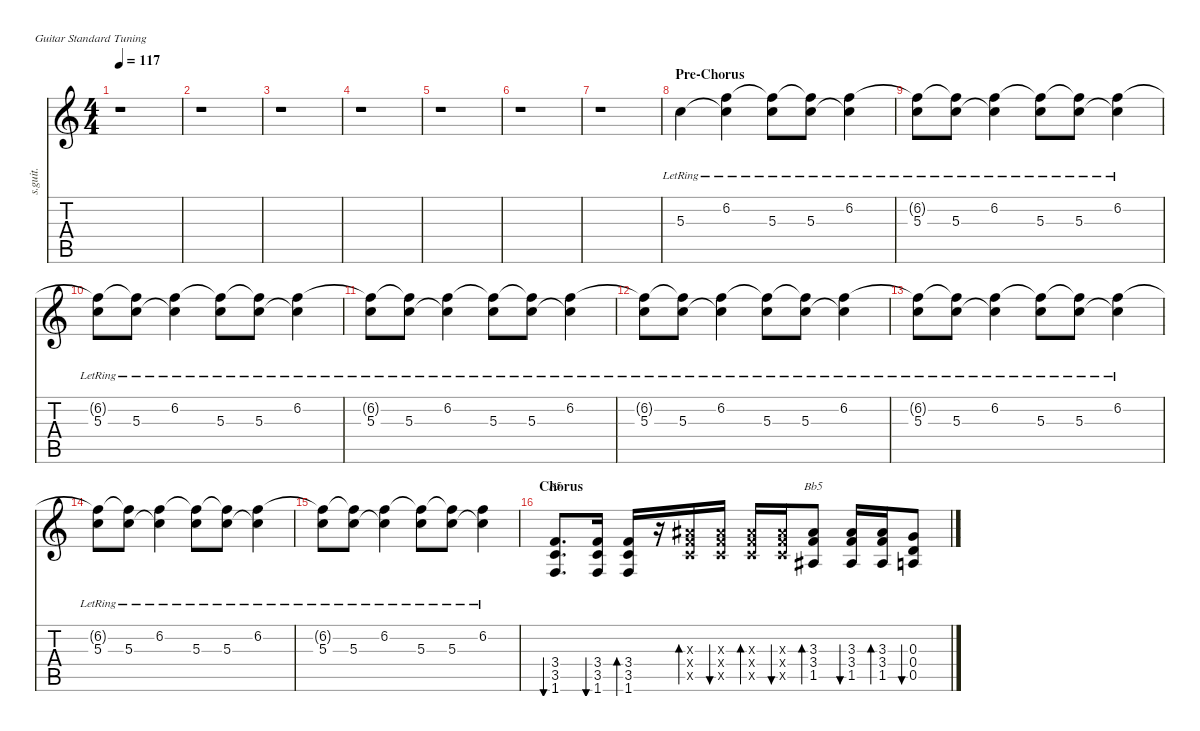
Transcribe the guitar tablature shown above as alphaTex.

\defaultSystemsLayout 4
\hideDynamics
\bracketExtendMode nobrackets
\track ("Kurt Cobain " "s.guit.") {instrument distortionguitar}
\staff {score tabs}
\tuning (E4 B3 G3 D3 A2 E2)
\chord ("F5" 3 1 2 2 0 x) {showdiagram false}
\chord ("Bb5" 3 1 2 2 0 x) {showdiagram false}
\ts (4 4)
\tempo 117
\clef g2
\ks c
r.1{dy f} |
r.1 |
r.1 |
r.1 |
r.1 |
r.1 |
r.1 |
\section ("" "Pre-Chorus")
5.3{lr}.4{lyrics (0 "") lyrics (1 "") lyrics (2 "") lyrics (3 "") lyrics (4 "") dy mf} (6.2{lr} 5.3{lr t}).4{lyrics (0 "") lyrics (1 "") lyrics (2 "") lyrics (3 "") lyrics (4 "")} (6.2{lr t} 5.3{lr}).8{lyrics (0 "") lyrics (1 "") lyrics (2 "") lyrics (3 "") lyrics (4 "") dy f} (6.2{lr t} 5.3{lr}).8{lyrics (0 "") lyrics (1 "") lyrics (2 "") lyrics (3 "") lyrics (4 "")} (6.2{lr} 5.3{lr t}).4{lyrics (0 "") lyrics (1 "") lyrics (2 "") lyrics (3 "") lyrics (4 "") dy mf} |
(6.2{lr t} 5.3{lr}).8{lyrics (0 "") lyrics (1 "") lyrics (2 "") lyrics (3 "") lyrics (4 "") dy f} (6.2{lr t} 5.3{lr}).8{lyrics (0 "") lyrics (1 "") lyrics (2 "") lyrics (3 "") lyrics (4 "")} (6.2{lr} 5.3{lr t}).4{lyrics (0 "") lyrics (1 "") lyrics (2 "") lyrics (3 "") lyrics (4 "") dy mf} (6.2{lr t} 5.3{lr}).8{lyrics (0 "") lyrics (1 "") lyrics (2 "") lyrics (3 "") lyrics (4 "") dy f} (6.2{lr t} 5.3{lr}).8{lyrics (0 "") lyrics (1 "") lyrics (2 "") lyrics (3 "") lyrics (4 "")} (6.2{lr} 5.3{lr t}).4{lyrics (0 "") lyrics (1 "") lyrics (2 "") lyrics (3 "") lyrics (4 "") dy mf} |
(6.2{lr t} 5.3{lr}).8{lyrics (0 "") lyrics (1 "") lyrics (2 "") lyrics (3 "") lyrics (4 "") dy f} (6.2{lr t} 5.3{lr}).8{lyrics (0 "") lyrics (1 "") lyrics (2 "") lyrics (3 "") lyrics (4 "")} (6.2{lr} 5.3{lr t}).4{lyrics (0 "") lyrics (1 "") lyrics (2 "") lyrics (3 "") lyrics (4 "") dy mf} (6.2{lr t} 5.3{lr}).8{lyrics (0 "") lyrics (1 "") lyrics (2 "") lyrics (3 "") lyrics (4 "") dy f} (6.2{lr t} 5.3{lr}).8{lyrics (0 "") lyrics (1 "") lyrics (2 "") lyrics (3 "") lyrics (4 "")} (6.2{lr} 5.3{lr t}).4{lyrics (0 "") lyrics (1 "") lyrics (2 "") lyrics (3 "") lyrics (4 "") dy mf} |
(6.2{lr t} 5.3{lr}).8{lyrics (0 "") lyrics (1 "") lyrics (2 "") lyrics (3 "") lyrics (4 "") dy f} (6.2{lr t} 5.3{lr}).8{lyrics (0 "") lyrics (1 "") lyrics (2 "") lyrics (3 "") lyrics (4 "")} (6.2{lr} 5.3{lr t}).4{lyrics (0 "") lyrics (1 "") lyrics (2 "") lyrics (3 "") lyrics (4 "") dy mf} (6.2{lr t} 5.3{lr}).8{lyrics (0 "") lyrics (1 "") lyrics (2 "") lyrics (3 "") lyrics (4 "") dy f} (6.2{lr t} 5.3{lr}).8{lyrics (0 "") lyrics (1 "") lyrics (2 "") lyrics (3 "") lyrics (4 "")} (6.2{lr} 5.3{lr t}).4{lyrics (0 "") lyrics (1 "") lyrics (2 "") lyrics (3 "") lyrics (4 "") dy mf} |
(6.2{lr t} 5.3{lr}).8{lyrics (0 "") lyrics (1 "") lyrics (2 "") lyrics (3 "") lyrics (4 "") dy f} (6.2{lr t} 5.3{lr}).8{lyrics (0 "") lyrics (1 "") lyrics (2 "") lyrics (3 "") lyrics (4 "")} (6.2{lr} 5.3{lr t}).4{lyrics (0 "") lyrics (1 "") lyrics (2 "") lyrics (3 "") lyrics (4 "") dy mf} (6.2{lr t} 5.3{lr}).8{lyrics (0 "") lyrics (1 "") lyrics (2 "") lyrics (3 "") lyrics (4 "") dy f} (6.2{lr t} 5.3{lr}).8{lyrics (0 "") lyrics (1 "") lyrics (2 "") lyrics (3 "") lyrics (4 "")} (6.2{lr} 5.3{lr t}).4{lyrics (0 "") lyrics (1 "") lyrics (2 "") lyrics (3 "") lyrics (4 "") dy mf} |
(6.2{lr t} 5.3{lr}).8{lyrics (0 "") lyrics (1 "") lyrics (2 "") lyrics (3 "") lyrics (4 "") dy f} (6.2{lr t} 5.3{lr}).8{lyrics (0 "") lyrics (1 "") lyrics (2 "") lyrics (3 "") lyrics (4 "")} (6.2{lr} 5.3{lr t}).4{lyrics (0 "") lyrics (1 "") lyrics (2 "") lyrics (3 "") lyrics (4 "") dy mf} (6.2{lr t} 5.3{lr}).8{lyrics (0 "") lyrics (1 "") lyrics (2 "") lyrics (3 "") lyrics (4 "") dy f} (6.2{lr t} 5.3{lr}).8{lyrics (0 "") lyrics (1 "") lyrics (2 "") lyrics (3 "") lyrics (4 "")} (6.2{lr} 5.3{lr t}).4{lyrics (0 "") lyrics (1 "") lyrics (2 "") lyrics (3 "") lyrics (4 "") dy mf} |
(6.2{lr t} 5.3{lr}).8{lyrics (0 "") lyrics (1 "") lyrics (2 "") lyrics (3 "") lyrics (4 "") dy f} (6.2{lr t} 5.3{lr}).8{lyrics (0 "") lyrics (1 "") lyrics (2 "") lyrics (3 "") lyrics (4 "")} (6.2{lr} 5.3{lr t}).4{lyrics (0 "") lyrics (1 "") lyrics (2 "") lyrics (3 "") lyrics (4 "") dy mf} (6.2{lr t} 5.3{lr}).8{lyrics (0 "") lyrics (1 "") lyrics (2 "") lyrics (3 "") lyrics (4 "") dy f} (6.2{lr t} 5.3{lr}).8{lyrics (0 "") lyrics (1 "") lyrics (2 "") lyrics (3 "") lyrics (4 "")} (6.2{lr} 5.3{lr t}).4{lyrics (0 "") lyrics (1 "") lyrics (2 "") lyrics (3 "") lyrics (4 "") dy mf} |
(6.2{lr t} 5.3{lr}).8{lyrics (0 "") lyrics (1 "") lyrics (2 "") lyrics (3 "") lyrics (4 "") dy f} (6.2{lr t} 5.3{lr}).8{lyrics (0 "") lyrics (1 "") lyrics (2 "") lyrics (3 "") lyrics (4 "")} (6.2{lr} 5.3{lr t}).4{lyrics (0 "") lyrics (1 "") lyrics (2 "") lyrics (3 "") lyrics (4 "") dy mf} (6.2{lr t} 5.3{lr}).8{lyrics (0 "") lyrics (1 "") lyrics (2 "") lyrics (3 "") lyrics (4 "") dy f} (6.2{lr t} 5.3{lr}).8{lyrics (0 "") lyrics (1 "") lyrics (2 "") lyrics (3 "") lyrics (4 "")} (6.2{lr} 5.3{lr t}).4{lyrics (0 "") lyrics (1 "") lyrics (2 "") lyrics (3 "") lyrics (4 "") dy mf} |
\section ("" "Chorus")
(3.4 3.5 1.6).8{d bu 30 ch "F5" lyrics (0 "") lyrics (1 "") lyrics (2 "") lyrics (3 "") lyrics (4 "") dy f} (3.4 3.5 1.6).16{bu 30 lyrics (0 "") lyrics (1 "") lyrics (2 "") lyrics (3 "") lyrics (4 "")} (3.4 3.5 1.6).16{bd 30 lyrics (0 "") lyrics (1 "") lyrics (2 "") lyrics (3 "") lyrics (4 "")} r.16 (3.3{x acc #} 3.4{x} 3.5{x}).16{bd 30 lyrics (0 "") lyrics (1 "") lyrics (2 "") lyrics (3 "") lyrics (4 "")} (3.3{x acc #} 3.4{x} 3.5{x}).16{bu 30 lyrics (0 "") lyrics (1 "") lyrics (2 "") lyrics (3 "") lyrics (4 "")} (3.3{x acc #} 3.4{x} 3.5{x}).16{bd 30 lyrics (0 "") lyrics (1 "") lyrics (2 "") lyrics (3 "") lyrics (4 "")} (3.3{x acc #} 3.4{x} 3.5{x}).16{bu 30 lyrics (0 "") lyrics (1 "") lyrics (2 "") lyrics (3 "") lyrics (4 "")} (3.3{acc #} 3.4 1.5{acc #}).8{bd 30 ch "Bb5" lyrics (0 "") lyrics (1 "") lyrics (2 "") lyrics (3 "") lyrics (4 "")} (3.3{acc #} 3.4 1.5{acc #}).16{bu 30 lyrics (0 "") lyrics (1 "") lyrics (2 "") lyrics (3 "") lyrics (4 "")} (3.3{acc #} 3.4 1.5{acc #}).16{bd 30 lyrics (0 "") lyrics (1 "") lyrics (2 "") lyrics (3 "") lyrics (4 "")} (0.3 0.4 0.5).8{bu 30 lyrics (0 "") lyrics (1 "") lyrics (2 "") lyrics (3 "") lyrics (4 "")}
